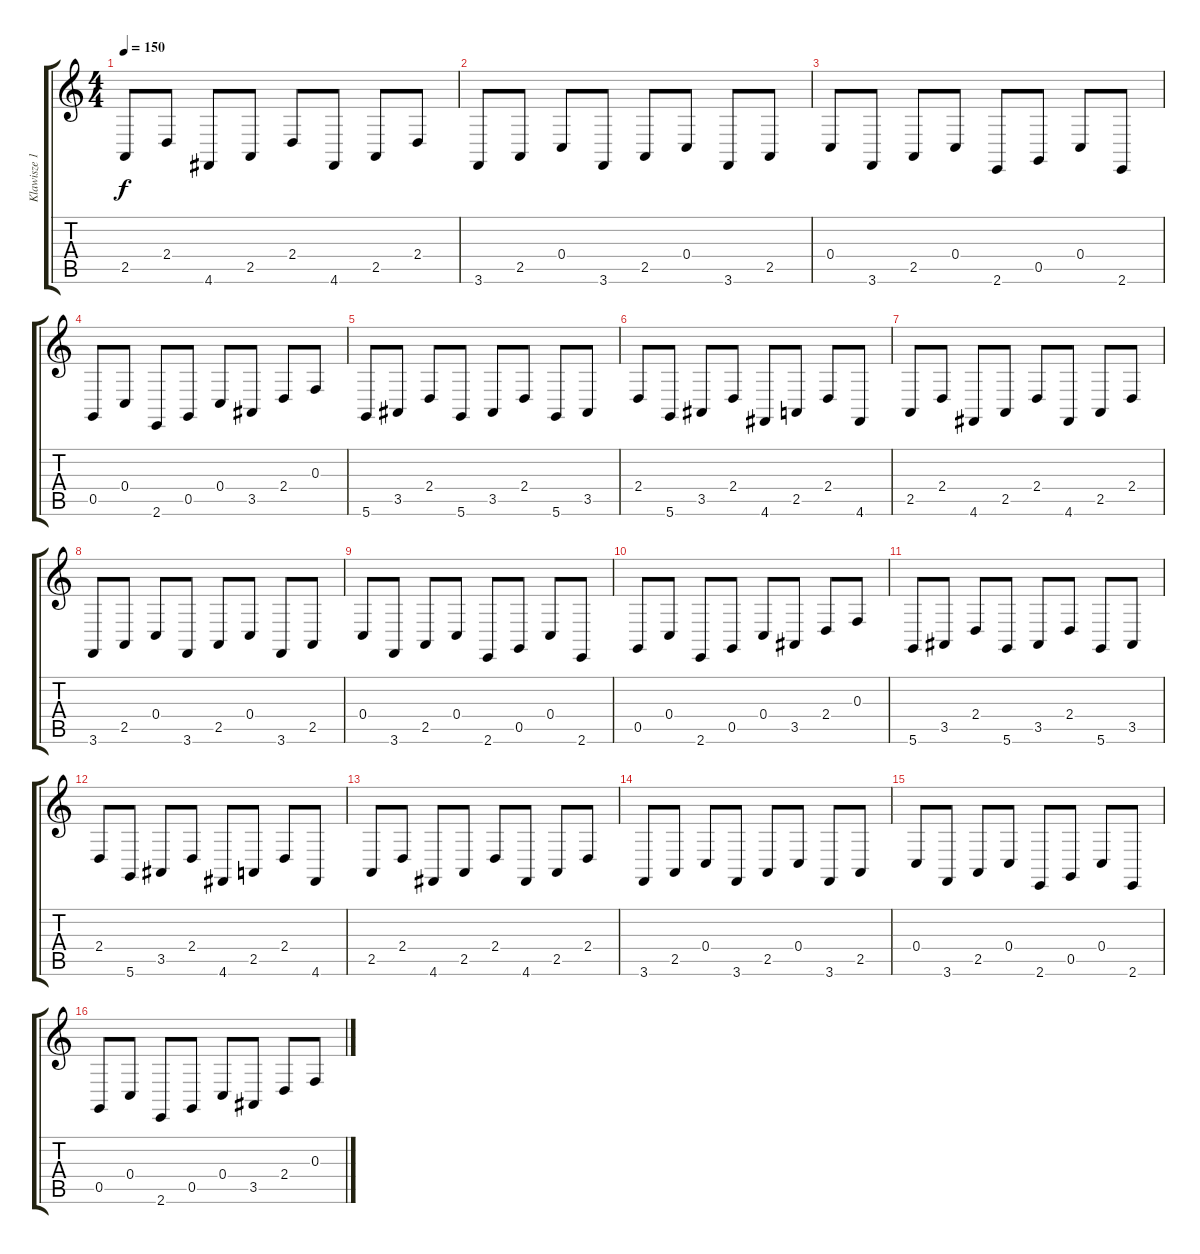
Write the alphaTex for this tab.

\track ("Klawisze 1" "Klawisze 1") {instrument stringensemble1}
\staff {score tabs}
\tuning (D4 A3 F3 C3 G2 D2) {hide}
\ts (4 4)
\tempo 150
\clef g2
\ks c
2.5.8{dy f} 2.4.8 4.6.8 2.5.8 2.4.8 4.6.8 2.5.8 2.4.8 |
3.6.8 2.5.8 0.4.8 3.6.8 2.5.8 0.4.8 3.6.8 2.5.8 |
0.4.8 3.6.8 2.5.8 0.4.8 2.6.8 0.5.8 0.4.8 2.6.8 |
0.5.8 0.4.8 2.6.8 0.5.8 0.4.8 3.5.8 2.4.8 0.3.8 |
5.6.8 3.5.8 2.4.8 5.6.8 3.5.8 2.4.8 5.6.8 3.5.8 |
2.4.8 5.6.8 3.5.8 2.4.8 4.6.8 2.5.8 2.4.8 4.6.8 |
2.5.8 2.4.8 4.6.8 2.5.8 2.4.8 4.6.8 2.5.8 2.4.8 |
3.6.8 2.5.8 0.4.8 3.6.8 2.5.8 0.4.8 3.6.8 2.5.8 |
0.4.8 3.6.8 2.5.8 0.4.8 2.6.8 0.5.8 0.4.8 2.6.8 |
0.5.8 0.4.8 2.6.8 0.5.8 0.4.8 3.5.8 2.4.8 0.3.8 |
5.6.8 3.5.8 2.4.8 5.6.8 3.5.8 2.4.8 5.6.8 3.5.8 |
2.4.8 5.6.8 3.5.8 2.4.8 4.6.8 2.5.8 2.4.8 4.6.8 |
2.5.8 2.4.8 4.6.8 2.5.8 2.4.8 4.6.8 2.5.8 2.4.8 |
3.6.8 2.5.8 0.4.8 3.6.8 2.5.8 0.4.8 3.6.8 2.5.8 |
0.4.8 3.6.8 2.5.8 0.4.8 2.6.8 0.5.8 0.4.8 2.6.8 |
0.5.8 0.4.8 2.6.8 0.5.8 0.4.8 3.5.8 2.4.8 0.3.8
